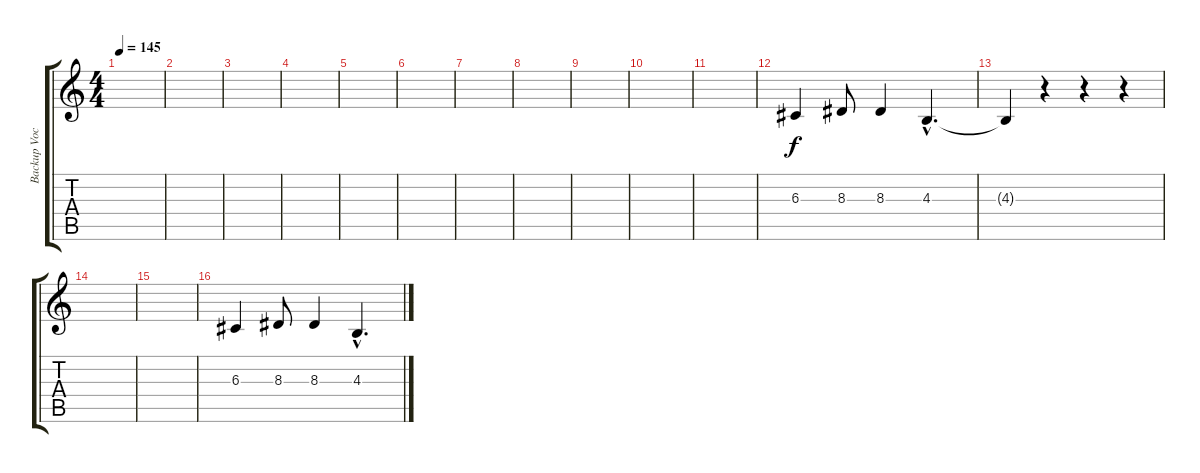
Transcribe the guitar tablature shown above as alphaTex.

\track ("Backup Vocals" "Backup Voc") {instrument violin}
\staff {score tabs}
\tuning (E4 B3 G3 D3 A2 E2) {hide}
\ts (4 4)
\tempo 145
\clef g2
\ks c
|
|
|
|
|
|
|
|
|
|
|
6.3.4 8.3.8 8.3.4 4.3{hac}.4{d} |
4.3{t}.4 r.4 r.4 r.4 |
|
|
6.3.4 8.3.8 8.3.4 4.3{hac}.4{d}
